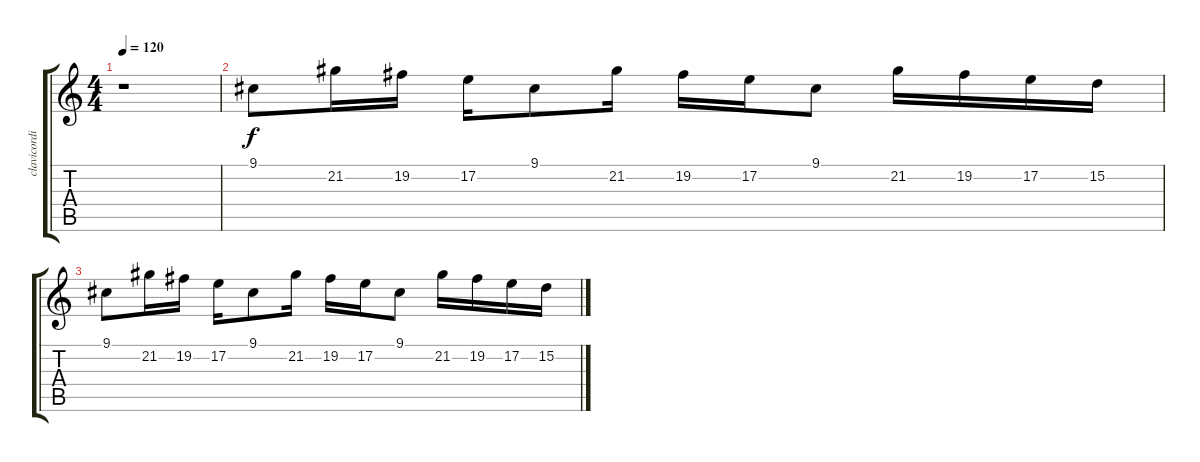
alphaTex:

\track ("clavicordio" "clavicordi") {instrument harpsichord}
\staff {score tabs}
\tuning (E4 B3 G3 D3 A2 E2) {hide}
\ts (4 4)
\tempo 120
\clef g2
\ks c
r.1{dy f} |
9.1.8 21.2.16 19.2.16 17.2.16 9.1.8 21.2.16 19.2.16 17.2.16 9.1.8 21.2.16 19.2.16 17.2.16 15.2.16 |
9.1.8 21.2.16 19.2.16 17.2.16 9.1.8 21.2.16 19.2.16 17.2.16 9.1.8 21.2.16 19.2.16 17.2.16 15.2.16
